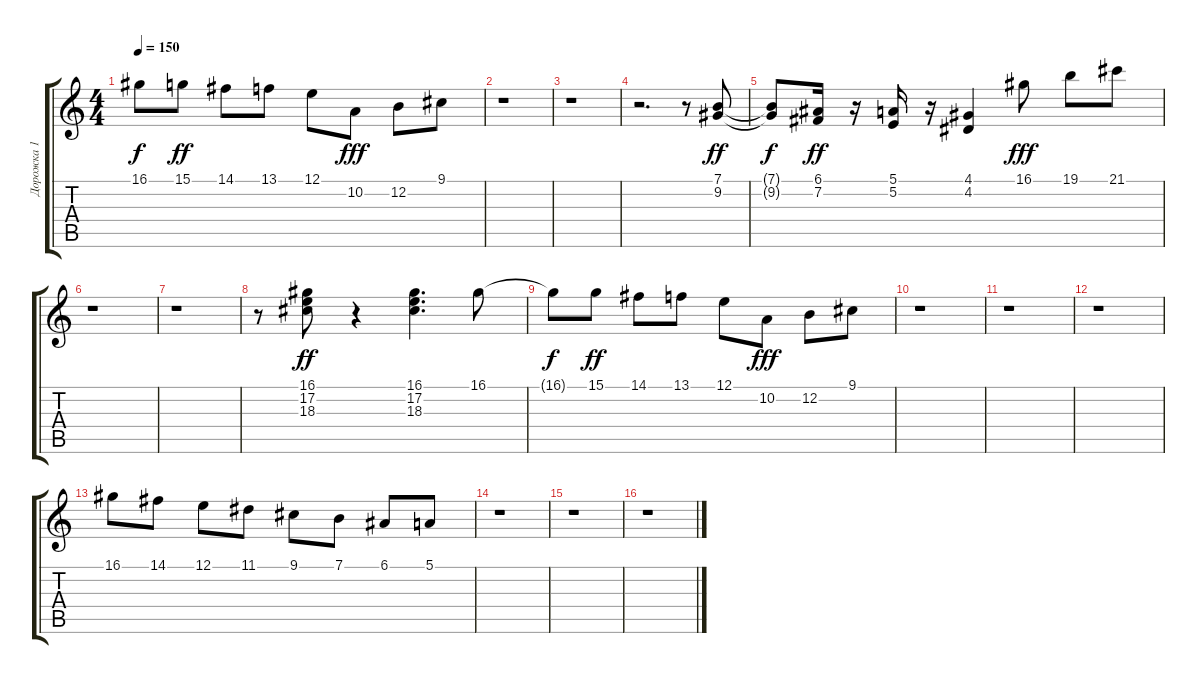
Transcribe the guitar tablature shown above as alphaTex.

\track ("Дорожка 1" "Дорожка 1") {instrument acousticgrandpiano}
\staff {score tabs}
\tuning (E4 B3 G3 D3 A2 E2) {hide}
\ts (4 4)
\tempo 150
\clef g2
\ks c
16.1{t}.8{dy f} 15.1.8{dy ff} 14.1.8 13.1.8 12.1.8 10.2.8{dy fff} 12.2.8 9.1.8 |
r.1 |
r.1 |
r.2{d} r.8 (7.1 9.2).8{dy ff} |
(7.1{t} 9.2{t}).8{dy f} (6.1 7.2).16{dy ff} r.16 (5.1 5.2).16 r.16 (4.1 4.2).4 16.1.8{dy fff} 19.1.8 21.1.8 |
r.1 |
r.1 |
r.8 (16.1 17.2 18.3).8{dy ff} r.4 (16.1 17.2 18.3).4{d} 16.1.8 |
16.1{t}.8{dy f} 15.1.8{dy ff} 14.1.8 13.1.8 12.1.8 10.2.8{dy fff} 12.2.8 9.1.8 |
r.1 |
r.1 |
r.1 |
16.1.8 14.1.8 12.1.8 11.1.8 9.1.8 7.1.8 6.1.8 5.1.8 |
r.1 |
r.1 |
r.1
